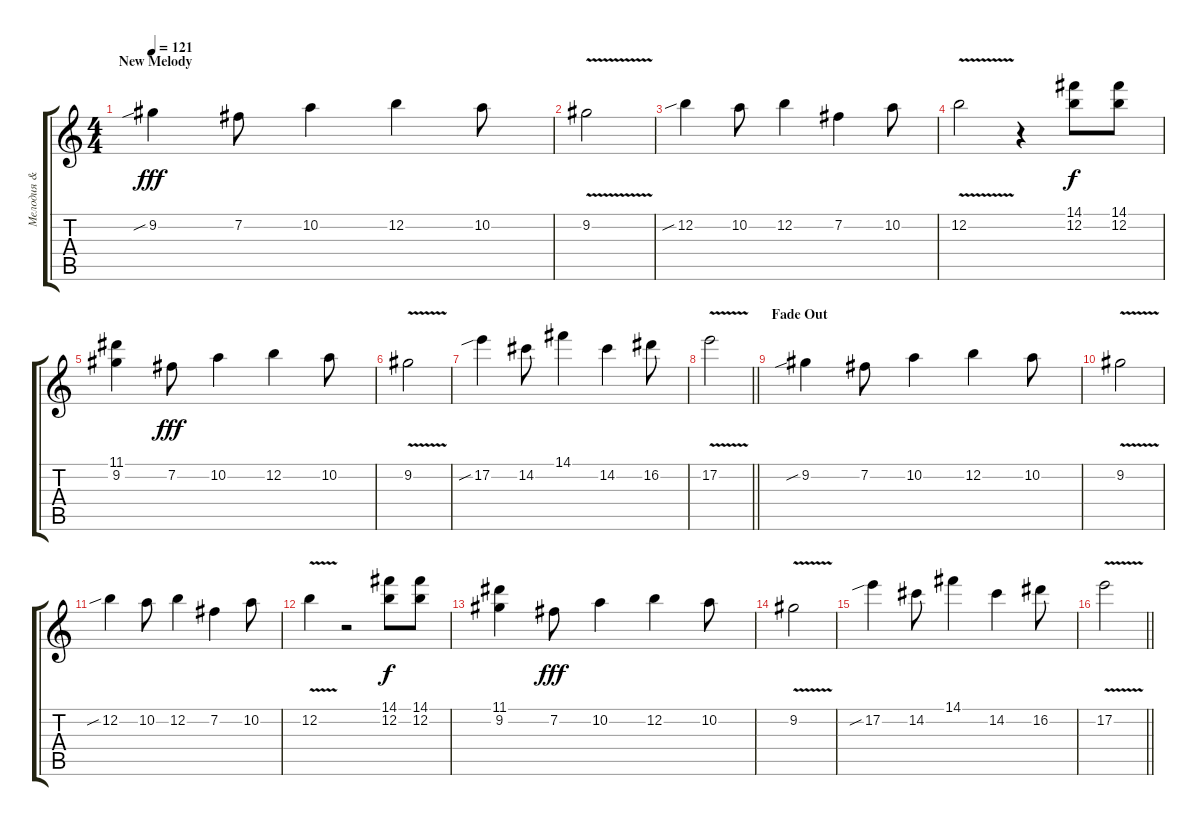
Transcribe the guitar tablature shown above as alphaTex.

\track ("Мелодия & Ритм" "Мелодия & ") {instrument distortionguitar}
\staff {score tabs}
\tuning (E4 B3 G3 D3 A2 E2) {hide}
\ts (4 4)
\section ("" "New Melody")
\tempo 121
\clef g2
\ks c
9.2{sib}.4{dy fff} 7.2.8 10.2.4 12.2.4 10.2.8 |
9.2{v}.2 |
12.2{sib}.4 10.2.8 12.2.4 7.2.4 10.2.8 |
12.2{v}.2 r.4 (14.1 12.2).8{dy f} (14.1 12.2).8 |
(11.1 9.2).4 7.2.8{dy fff} 10.2.4 12.2.4 10.2.8 |
9.2{v}.2 |
17.2{sib}.4 14.2.8 14.1.4 14.2.4 16.2.8 |
\barLineRight lightlight
17.2{v}.2 |
\section ("" "Fade Out")
9.2{sib}.4 7.2.8 10.2.4 12.2.4 10.2.8 |
9.2{v}.2 |
12.2{sib}.4 10.2.8 12.2.4 7.2.4 10.2.8 |
12.2{v}.4 r.2 (14.1 12.2).8{dy f} (14.1 12.2).8 |
(11.1 9.2).4 7.2.8{dy fff} 10.2.4 12.2.4 10.2.8 |
9.2{v}.2 |
17.2{sib}.4 14.2.8 14.1.4 14.2.4 16.2.8 |
\barLineRight lightlight
17.2{v}.2
